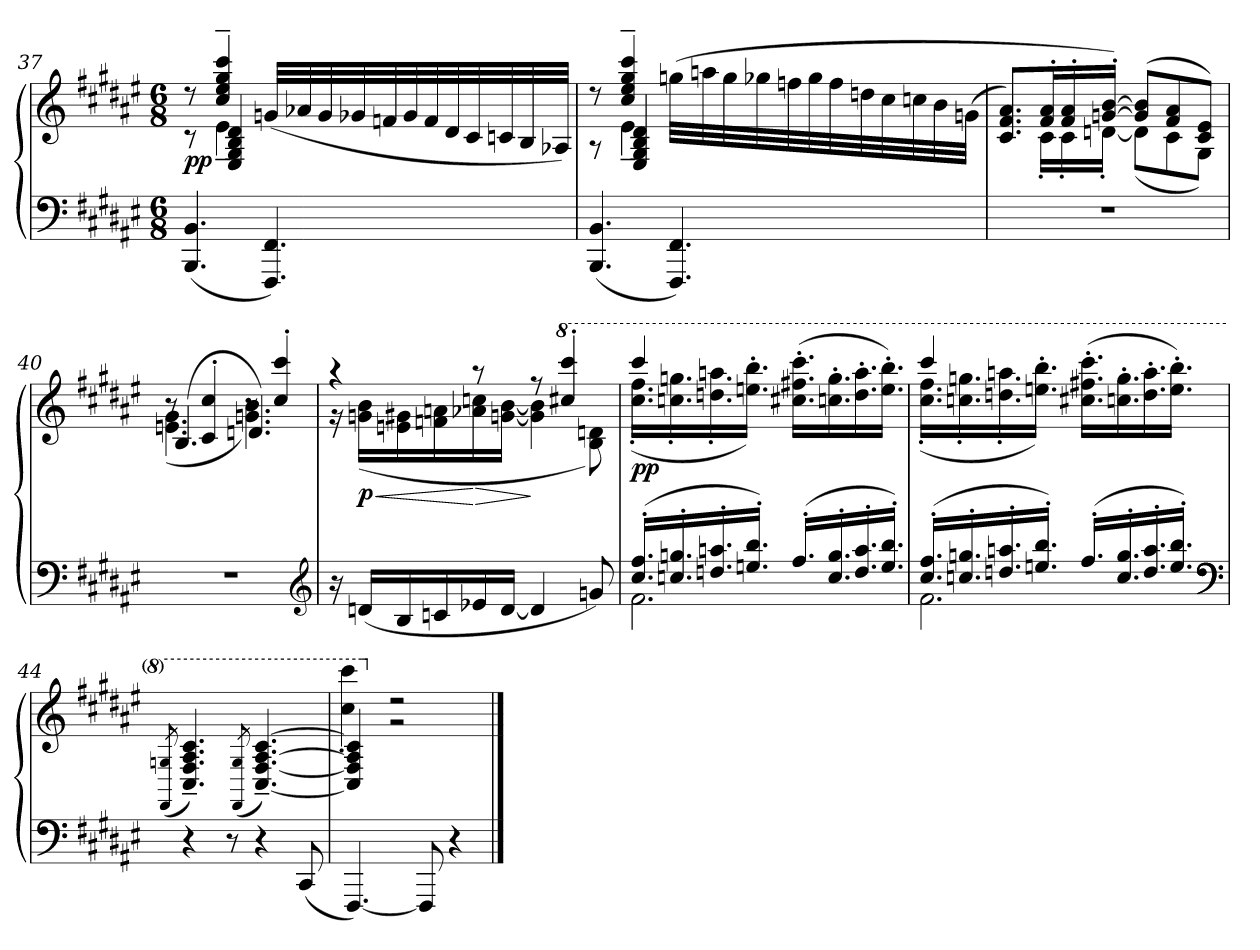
**kern	**kern	**dynam
*part1	*part1	*part1
*staff2	*staff1	*staff1/2
*clefF4	*clefG2	*
*k[f#c#g#d#a#e#]	*k[f#c#g#d#a#e#]	*
*M6/8	*M6/8	*
=37	=37	=37
*	*^	*
*	*	*^	*
(<4.BBB 4.BB	8r	8r	8ryy	pp
.	4cc#~ 4ee#~ 4gg#~ 4ccc#~	4e#~	4E#/ 4G#/ 4B/ 4d#/	.
4.FFF# 4.FF#)	8ryy	(<32gnLLL	8ryy	.
.	.	32a-X	.	.
.	.	32g	.	.
.	.	32g-X	.	.
.	4ryy	32fn	4ryy	.
.	.	32g-	.	.
.	.	32f	.	.
.	.	32d#	.	.
.	.	32c#	.	.
.	.	32cn	.	.
.	.	32B	.	.
.	.	32A-XJJJ)	.	.
=38	=38	=38	=38	=38
(<4.BBB 4.BB	8r	8r	8ryy	.
.	4cc#~ 4ee#~ 4gg#~ 4ccc#~	4e#~	4E#/ 4G#/ 4B/ 4d#/	.
4.FFF# 4.FF#)	(>32ggnLLL	8ryy	8ryy	.
.	32aan	.	.	.
.	32gg	.	.	.
.	32gg-X	.	.	.
.	32ffn	4ryy	4ryy	.
.	32gg-	.	.	.
.	32ff	.	.	.
.	32ddn	.	.	.
.	32cc#	.	.	.
.	32ccn	.	.	.
.	32b	.	.	.
.	(>32gnJJJ	.	.	.
*	*	*v	*v	*
=39	=39	=39	=39
2.r	8.c# 8.f# 8.a#L)	8.ryy	.
.	16f#' 16a#'L	16c#'LL	.
.	16f#' 16a#'	16c#'	.
.	[16gn' [16b'JJ)	[16dn'JJ	.
.	(>8g] 8b]L	(<8dL]	.
.	8f# 8a#	8c#	.
.	8c# 8e#J)	8G#J)	.
=40	=40	=40	=40
*	*	*^	*
2.r	8r	(<4.en 4.g#	(>4.B/	.
.	4c#' 4cc#'	.	.	.
.	8r	4.gn 4.b)	4.dn/)	.
.	4cc#' 4ccc#'	.	.	.
*	*v	*v	*v	*
*clefG2	*	*
=41	=41	=41
*	*^	*
16r	4r	16r	.
(<16dnLL	.	(<16gn 16bLL	< p
16B	.	16en 16g#X	.
16cn	.	16fn 16an	.
16e-X	8r	16a-X 16ccn	[ >
[16dJJ	.	[16gn [16bJJ	.
4d]	8r	4g] 4b]	]
*	*8va	*	*
.	4ccc#' 4cccc#'	.	.
8gn)	.	8b 8ddn)	.
=42	=42	=42	=42
*^	*	*	*
(>16.cc#' 16.ff#'LL	2.f#	4cccc#	(<16.ccc#' 16.fff#'LL	pp
16.ccn' 16.ggn'	.	.	16.cccn' 16.gggn'	.
16.ddn' 16.aan'	.	.	16.dddn' 16.aaan'	.
.	.	2ryy	.	.
16.een' 16.bb'JJ)	.	.	16.eeen' 16.bbb'JJ)	.
(>16.ff#'LL	.	.	(<16.ccc#X' 16.fff#X' 16.cccc#'LL	.
16.cc' 16.gg'	.	.	16.cccn' 16.ggg'	.
16.dd' 16.aa'	.	.	16.ddd' 16.aaa'	.
16.ee' 16.bb'JJ)	.	.	16.eee' 16.bbb'JJ)	.
=43	=43	=43	=43	=43
(>16.cc#' 16.ff#'LL	2.f#	4cccc#	(<16.ccc#' 16.fff#'LL	.
16.ccn' 16.ggn'	.	.	16.cccn' 16.gggn'	.
16.ddn' 16.aan'	.	.	16.dddn' 16.aaan'	.
.	.	2ryy	.	.
16.een' 16.bb'JJ)	.	.	16.eeen' 16.bbb'JJ)	.
(>16.ff#'LL	.	.	(<16.ccc#X' 16.fff#X' 16.cccc#'LL	.
16.cc' 16.gg'	.	.	16.cccn' 16.ggg'	.
16.dd' 16.aa'	.	.	16.ddd' 16.aaa'	.
16.ee' 16.bb'JJ)	.	.	16.eee' 16.bbb'JJ)	.
*v	*v	*	*	*
*	*v	*v	*
*clefF4	*	*
=44	=44	=44
.	(<8qF#/ 8qgn/	.
4r	4.c#~ 4.f#~ 4.a#~ 4.cc#~)	.
8r	.	.
.	(<8qF#/ 8qg/	.
4r	[4.c#~ [4.f#~ [4.a#~ [4.cc#~)	.
(<8CC#	.	.
=45	=45	=45
*	*^	*
[4.FFF#)	4c#] 4f#] 4a#] 4cc#]	4ccc#' 4cccc#'	.
*	*X8va	*	*
.	2r	2r	.
8FFF#]	.	.	.
4r	.	.	.
*	*v	*v	*
==	==	==
*-	*-	*-
